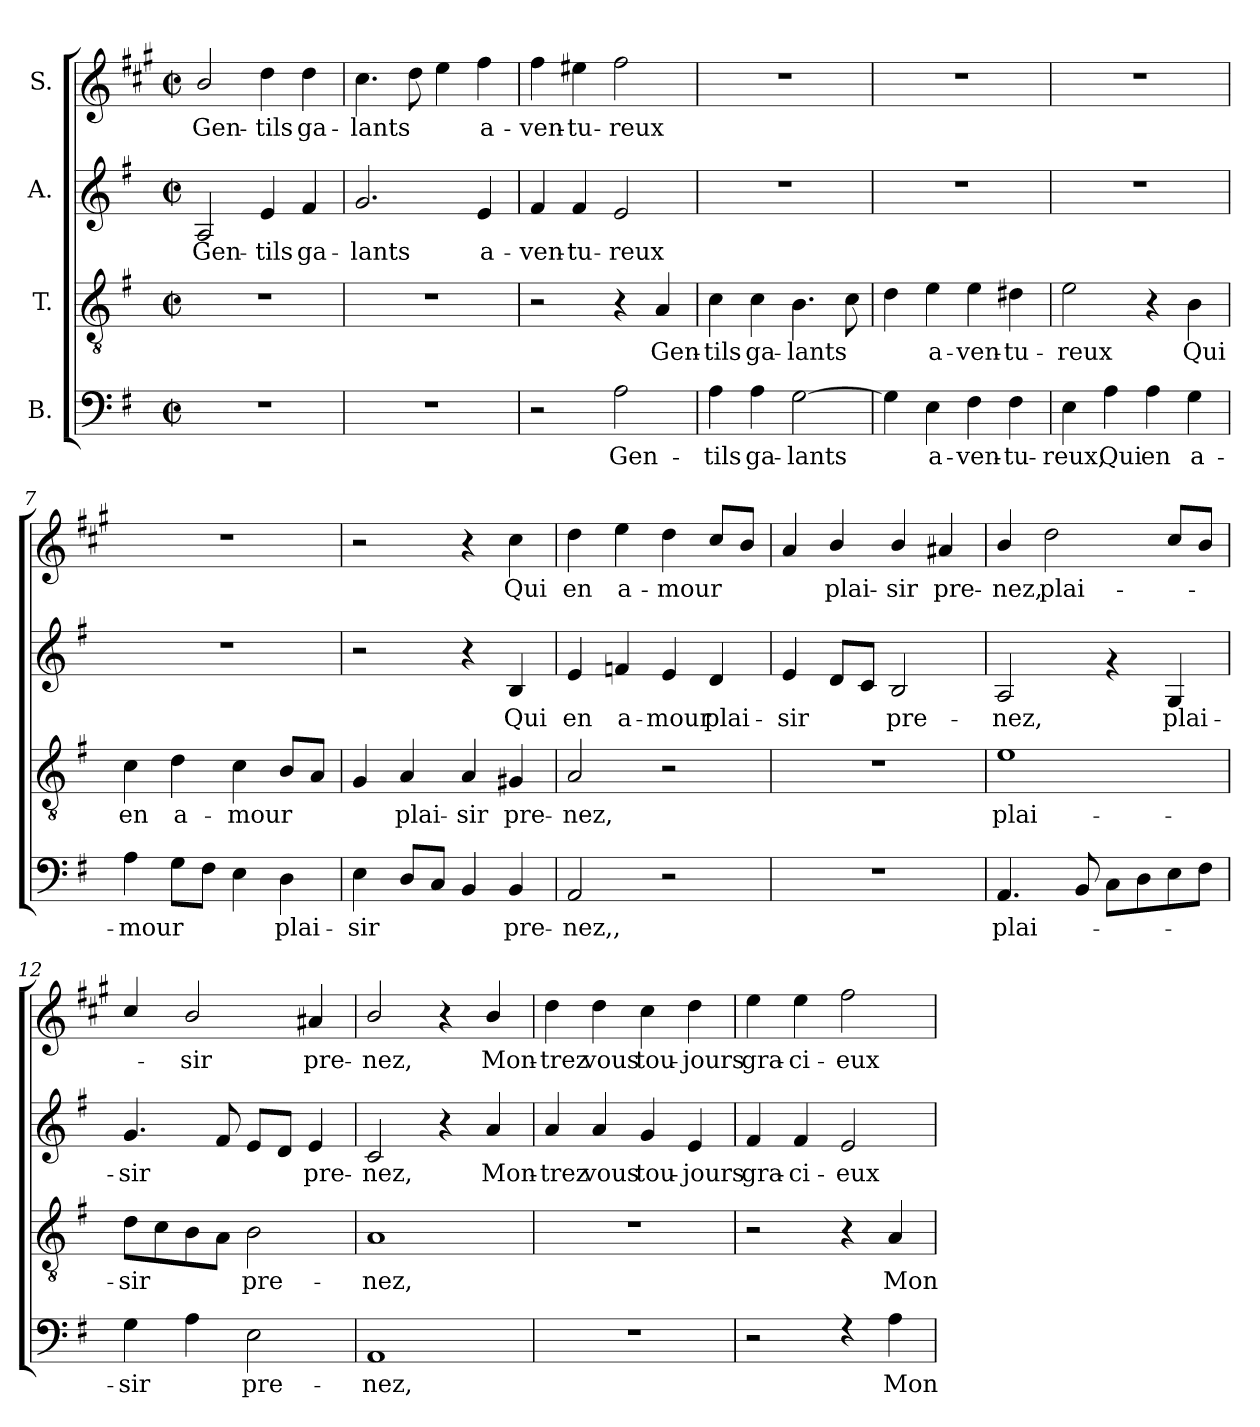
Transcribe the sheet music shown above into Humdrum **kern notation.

**kern	**text	**kern	**text	**kern	**text	**kern	**text
*part4	*part4	*part3	*part3	*part2	*part2	*part1	*part1
*staff4	*staff4	*staff3	*staff3	*staff2	*staff2	*staff1	*staff1
*I"B.	*	*I"T.	*	*I"A.	*	*I"S.	*
*clefF4	*	*clefGv2	*	*clefG2	*	*clefG2	*
*	*	*	*	*	*	*ITrd1c2	*
*k[f#]	*	*k[f#]	*	*k[f#]	*	*k[f#]	*
*G:	*	*G:	*	*G:	*	*G:	*
*M2/2	*	*M2/2	*	*M2/2	*	*M2/2	*
*met(c|)	*	*met(c|)	*	*met(c|)	*	*met(c|)	*
=1	=1	=1	=1	=1	=1	=1	=1
1rF	.	1rd	.	2A/	Gen-	2a/	Gen-
.	.	.	.	4e/	-tils	4cc\	-tils
.	.	.	.	4f#/	ga-	4cc\	ga-
=2	=2	=2	=2	=2	=2	=2	=2
1rF	.	1rd	.	2.g/	-lants	4.b\	-lants
.	.	.	.	.	.	8cc\	.
.	.	.	.	.	.	4dd\	.
.	.	.	.	4e/	a-	4ee\	a-
=3	=3	=3	=3	=3	=3	=3	=3
2r	.	2r	.	4f#/	-ven-	4ee\	-ven-
.	.	.	.	4f#/	-tu-	4dd#X\	-tu-
2A\	Gen-	4r	.	2e/	-reux	2ee\	-reux
.	.	4A/	Gen-	.	.	.	.
=4	=4	=4	=4	=4	=4	=4	=4
4A\	-tils	4c\	-tils	1rdd	.	1rdd	.
4A\	ga-	4c\	ga-	.	.	.	.
[2G\	-lants	4.B\	-lants	.	.	.	.
.	.	8c\	.	.	.	.	.
=5	=5	=5	=5	=5	=5	=5	=5
4G\]	.	4d\	.	1rdd	.	1r	.
4E\	a-	4e\	a-	.	.	.	.
4F#\	-ven-	4e\	-ven-	.	.	.	.
4F#\	-tu-	4d#X\	-tu-	.	.	.	.
=6	=6	=6	=6	=6	=6	=6	=6
4E\	-reux,	2e\	-reux	1r	.	1r	.
4A\	Qui	.	.	.	.	.	.
4A\	en	4r	.	.	.	.	.
4G\	a-	4B\	Qui	.	.	.	.
!!LO:LB:g=z
=7	=7	=7	=7	=7	=7	=7	=7
4A\	-mour	4c\	en	1r	.	1rdd	.
8G\L	.	4d\	a-	.	.	.	.
8F#\J	.	.	.	.	.	.	.
4E\	.	4c\	-mour	.	.	.	.
4D\	plai-	8B/L	.	.	.	.	.
.	.	8A/J	.	.	.	.	.
=8	=8	=8	=8	=8	=8	=8	=8
4E\	-sir	4G/	.	2r	.	2r	.
8D/L	.	4A/	plai-	.	.	.	.
8C/J	.	.	.	.	.	.	.
4BB/	.	4A/	-sir	4r	.	4r	.
4BB/	pre-	4G#X/	pre-	4B/	Qui	4b\	Qui
=9	=9	=9	=9	=9	=9	=9	=9
2AA/	-nez,,	2A/	-nez,	4e/	en	4cc\	en
.	.	.	.	4fn/	a-	4dd\	a-
2r	.	2r	.	4e/	-mour	4cc\	-mour
.	.	.	.	4d/	plai-	8b/L	.
.	.	.	.	.	.	8a/J	.
=10	=10	=10	=10	=10	=10	=10	=10
1rF	.	1rd	.	4e/	-sir	4g/	.
.	.	.	.	8d/L	.	4a/	plai-
.	.	.	.	8c/J	.	.	.
.	.	.	.	2B/	pre-	4a/	-sir
.	.	.	.	.	.	4g#X/	pre-
=11	=11	=11	=11	=11	=11	=11	=11
4.AA/	plai-	1e	plai-	2A/	-nez,	4a/	-nez,
.	.	.	.	.	.	2cc\	plai-
8BB/	.	.	.	.	.	.	.
8C\L	.	.	.	4rg	.	.	.
8D\	.	.	.	.	.	.	.
8E\	.	.	.	4G/	plai-	8b/L	.
8F#\J	.	.	.	.	.	8a/J	.
!!LO:LB:g=z
=12	=12	=12	=12	=12	=12	=12	=12
4G\	-sir	8d\L	-sir	4.g/	-sir	4b/	.
.	.	8c\	.	.	.	.	.
4A\	.	8B\	.	.	.	2a/	-sir
.	.	8A\J	.	8f#/	.	.	.
2E\	pre-	2B\	pre-	8e/L	.	.	.
.	.	.	.	8d/J	.	.	.
.	.	.	.	4e/	pre-	4g#X/	pre-
=13	=13	=13	=13	=13	=13	=13	=13
1AA	-nez,	1A	-nez,	2c/	-nez,	2a/	-nez,
.	.	.	.	4r	.	4r	.
.	.	.	.	4a/	Mon-	4a/	Mon-
=14	=14	=14	=14	=14	=14	=14	=14
1rF	.	1rd	.	4a/	-trez	4cc\	-trez
.	.	.	.	4a/	vous	4cc\	vous
.	.	.	.	4g/	tou-	4b\	tou-
.	.	.	.	4e/	-jours	4cc\	-jours
=15	=15	=15	=15	=15	=15	=15	=15
2r	.	2r	.	4f#/	gra-	4dd\	gra-
.	.	.	.	4f#/	-ci-	4dd\	-ci-
4rF	.	4r	.	2e/	-eux	2ee\	-eux
4A\	Mon-	4A/	Mon-	.	.	.	.
=	=	=	=	=	=	=	=
*-	*-	*-	*-	*-	*-	*-	*-
